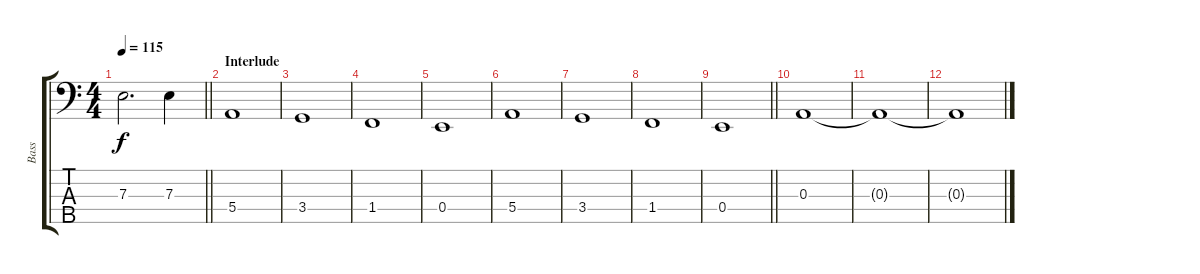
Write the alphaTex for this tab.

\track ("Bass" "Bass") {instrument electricbassfinger}
\staff {score tabs}
\tuning (G2 D2 A1 E1 B0) {hide}
\ts (4 4)
\tempo 115
\clef f4
\barLineRight lightlight
\ks c
7.3.2{d dy f} 7.3.4 |
\section ("" "Interlude")
5.4.1 |
3.4.1 |
1.4.1 |
0.4.1 |
5.4.1 |
3.4.1 |
1.4.1 |
\barLineRight lightlight
0.4.1 |
0.3.1 |
0.3{t}.1 |
0.3{t}.1
